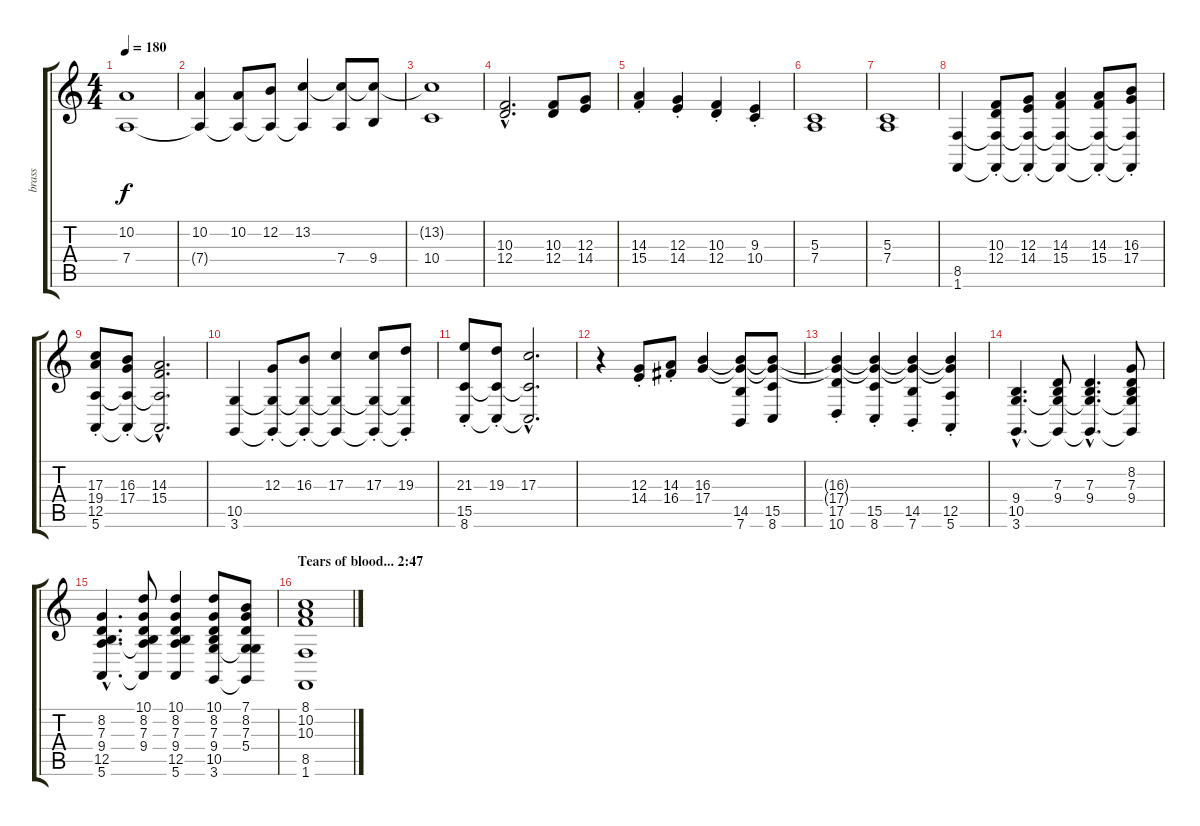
\track ("brass" "brass") {instrument brasssection}
\staff {score tabs}
\tuning (E4 B3 G3 D3 A2 E2) {hide}
\ts (4 4)
\tempo 180
\clef g2
\ks c
(10.2{t} 7.4).1{dy f} |
(10.2 7.4{t}).4 (10.2 7.4{t}).8 (12.2 7.4{t}).8 (13.2 7.4{t}).4 (13.2{t} 7.4).8 (13.2{t} 9.4).8 |
(13.2{t} 10.4).1 |
(10.3{hac} 12.4{hac}).2{d} (10.3 12.4).8 (12.3 14.4).8 |
(14.3{st} 15.4{st}).4 (12.3{st} 14.4{st}).4 (10.3{st} 12.4{st}).4 (9.3{st} 10.4{st}).4 |
(5.3 7.4).1 |
(5.3 7.4).1 |
(8.5 1.6).4 (10.3{st} 12.4{st} 8.5{t} 1.6{t}).8 (12.3{st} 14.4{st} 8.5{t} 1.6{t}).8 (14.3 15.4 8.5{t} 1.6{t}).4 (14.3{st} 15.4{st} 8.5{t} 1.6{t}).8 (16.3{st} 17.4{st} 8.5{t} 1.6{t}).8 |
(17.3{st} 19.4{st} 12.5 5.6).8 (16.3{st} 17.4{st} 12.5{t} 5.6{t}).8 (14.3{hac} 15.4{hac} 12.5{hac t} 5.6{hac t}).2{d} |
(10.5 3.6).4 (12.3{st} 10.5{t} 3.6{t}).8 (16.3{st} 10.5{t} 3.6{t}).8 (17.3 10.5{t} 3.6{t}).4 (17.3{st} 10.5{t} 3.6{t}).8 (19.3{st} 10.5{t} 3.6{t}).8 |
(21.3{st} 15.5 8.6).8 (19.3{st} 15.5{t} 8.6{t}).8 (17.3{hac} 15.5{hac t} 8.6{hac t}).2{d} |
r.4 (12.3{st} 14.4{st}).8 (14.3{st} 16.4{st}).8 (16.3 17.4).4 (16.3{t} 17.4{t} 14.5 7.6).8 (16.3{t} 17.4{t} 15.5 8.6).8 |
(16.3{t} 17.4{t} 17.5{st} 10.6{st}).4 (16.3{t} 17.4{t} 15.5{st} 8.6{st}).4 (16.3{t} 17.4{t} 14.5{st} 7.6{st}).4 (16.3{t} 17.4{t} 12.5{st} 5.6{st}).4 |
(9.4{hac} 10.5{hac} 3.6{hac}).4{d} (7.3 9.4 10.5{t} 3.6{t}).8 (7.3{hac} 9.4{hac} 10.5{hac t} 3.6{hac t}).4{d} (8.2 7.3 9.4 10.5{t} 3.6{t}).8 |
(8.2{hac} 7.3{hac} 9.4{hac} 12.5{hac} 5.6{hac}).4{d} (10.1 8.2 7.3 9.4 12.5{t} 5.6{t}).8 (10.1 8.2 7.3 9.4 12.5 5.6).4 (10.1 8.2 7.3 9.4 10.5 3.6).8 (7.1 8.2 7.3 5.4 10.5{t} 3.6{t}).8 |
\section ("" "Tears of blood... 2:47")
(8.1 10.2 10.3 8.5 1.6).1
